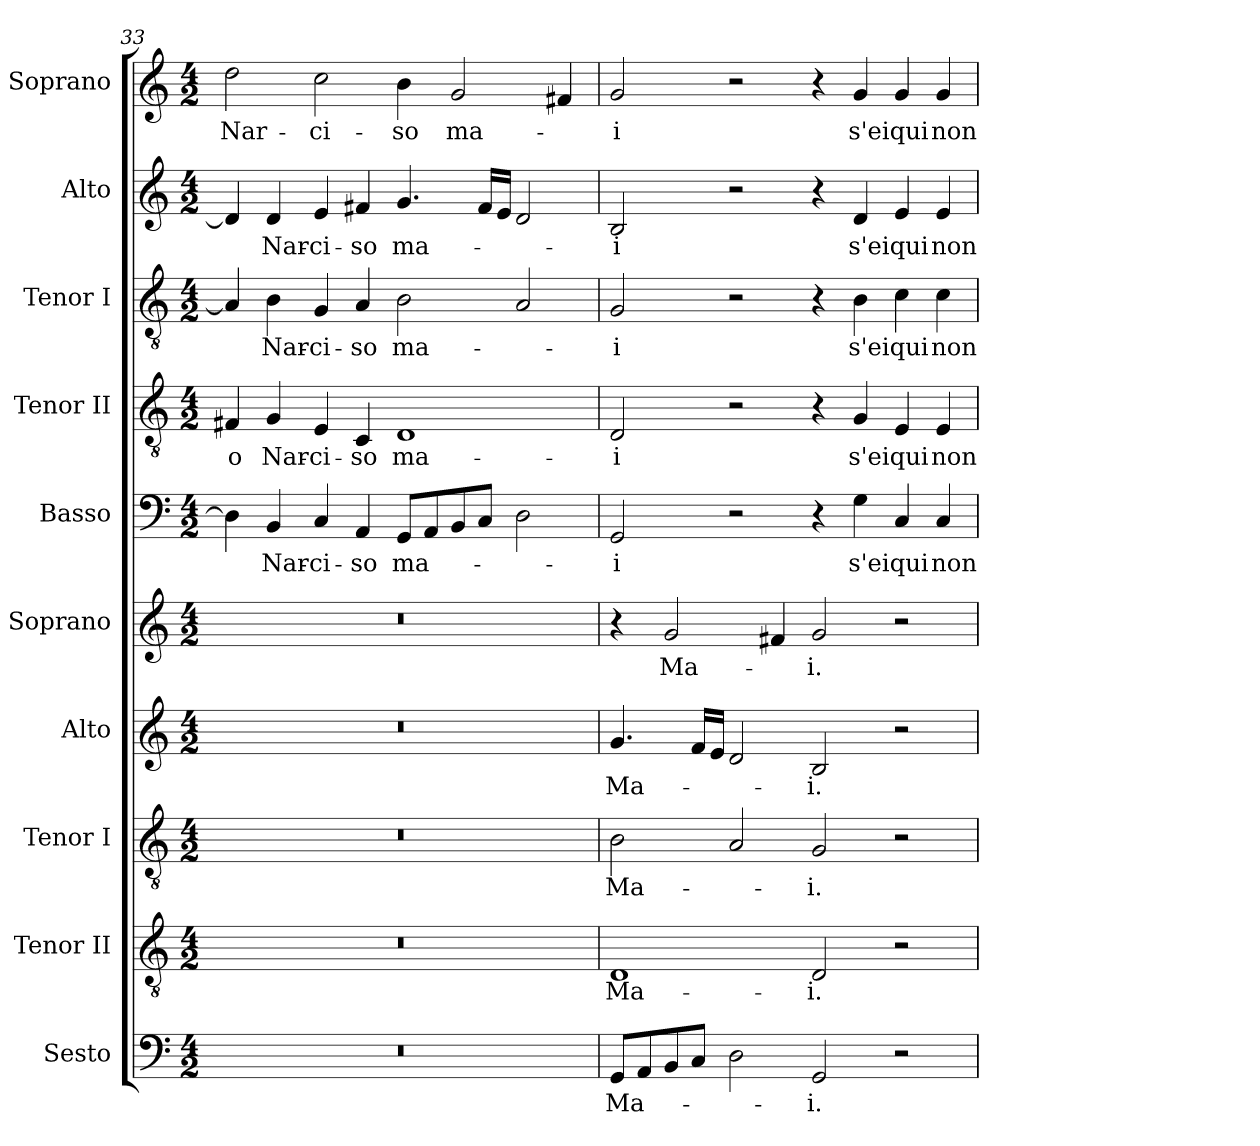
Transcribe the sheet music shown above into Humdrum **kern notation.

**kern	**text	**kern	**text	**kern	**text	**kern	**text	**kern	**text	**kern	**text	**kern	**text	**kern	**text	**kern	**text	**kern	**text
*part10	*part10	*part9	*part9	*part8	*part8	*part7	*part7	*part6	*part6	*part5	*part5	*part4	*part4	*part3	*part3	*part2	*part2	*part1	*part1
*staff10	*staff10	*staff9	*staff9	*staff8	*staff8	*staff7	*staff7	*staff6	*staff6	*staff5	*staff5	*staff4	*staff4	*staff3	*staff3	*staff2	*staff2	*staff1	*staff1
*I"Sesto	*	*I"Tenor II	*	*I"Tenor I	*	*I"Alto	*	*I"Soprano	*	*I"Basso	*	*I"Tenor II	*	*I"Tenor I	*	*I"Alto	*	*I"Soprano	*
*	*	*I'T.	*	*I'T.	*	*I'A.	*	*I'Sop.	*	*	*	*I'T.	*	*I'T.	*	*I'A.	*	*I'Sop.	*
*clefF4	*	*clefGv2	*	*clefGv2	*	*clefG2	*	*clefG2	*	*clefF4	*	*clefGv2	*	*clefGv2	*	*clefG2	*	*clefG2	*
*	*	*ITrd7c12	*	*ITrd7c12	*	*	*	*	*	*	*	*ITrd7c12	*	*ITrd7c12	*	*	*	*	*
*k[]	*	*k[]	*	*k[]	*	*k[]	*	*k[]	*	*k[]	*	*k[]	*	*k[]	*	*k[]	*	*k[]	*
*C:	*	*C:	*	*C:	*	*C:	*	*C:	*	*C:	*	*C:	*	*C:	*	*C:	*	*C:	*
*M4/2	*	*M4/2	*	*M4/2	*	*M4/2	*	*M4/2	*	*M4/2	*	*M4/2	*	*M4/2	*	*M4/2	*	*M4/2	*
=33	=33	=33	=33	=33	=33	=33	=33	=33	=33	=33	=33	=33	=33	=33	=33	=33	=33	=33	=33
!LO:N:vis=1	!	!LO:N:vis=1	!	!LO:N:vis=1	!	!LO:N:vis=1	!	!LO:N:vis=1	!	!	!	!	!	!	!	!	!	!	!
!	!	!	!	!	!	!	!	!	!	!	!	!	!LO:LY:b:color=#000000	!	!	!	!	!	!
!	!	!	!	!	!	!	!	!	!	!	!	!	!	!	!	!	!	!	!LO:LY:b:color=#000000
0r	.	0r	.	0r	.	0r	.	0r	.	4Di\]	.	4FF#Xi/	-o	4AAi/]	.	4di/]	.	2ddi\	Nar-
!	!	!	!	!	!	!	!	!	!	!	!LO:LY:b:color=#000000	!	!	!	!	!	!	!	!
!	!	!	!	!	!	!	!	!	!	!	!	!	!LO:LY:b:color=#000000	!	!	!	!	!	!
!	!	!	!	!	!	!	!	!	!	!	!	!	!	!	!LO:LY:b:color=#000000	!	!	!	!
!	!	!	!	!	!	!	!	!	!	!	!	!	!	!	!	!	!LO:LY:b:color=#000000	!	!
.	.	.	.	.	.	.	.	.	.	4BBi/	Nar-	4GGi/	Nar-	4BBi\	Nar-	4di/	Nar-	.	.
!	!	!	!	!	!	!	!	!	!	!	!LO:LY:b:color=#000000	!	!	!	!	!	!	!	!
!	!	!	!	!	!	!	!	!	!	!	!	!	!LO:LY:b:color=#000000	!	!	!	!	!	!
!	!	!	!	!	!	!	!	!	!	!	!	!	!	!	!LO:LY:b:color=#000000	!	!	!	!
!	!	!	!	!	!	!	!	!	!	!	!	!	!	!	!	!	!LO:LY:b:color=#000000	!	!
!	!	!	!	!	!	!	!	!	!	!	!	!	!	!	!	!	!	!	!LO:LY:b:color=#000000
.	.	.	.	.	.	.	.	.	.	4Ci/	-ci-	4EEi/	-ci-	4GGi/	-ci-	4ei/	-ci-	2cci\	-ci-
!	!	!	!	!	!	!	!	!	!	!	!LO:LY:b:color=#000000	!	!	!	!	!	!	!	!
!	!	!	!	!	!	!	!	!	!	!	!	!	!LO:LY:b:color=#000000	!	!	!	!	!	!
!	!	!	!	!	!	!	!	!	!	!	!	!	!	!	!LO:LY:b:color=#000000	!	!	!	!
!	!	!	!	!	!	!	!	!	!	!	!	!	!	!	!	!	!LO:LY:b:color=#000000	!	!
.	.	.	.	.	.	.	.	.	.	4AAi/	-so	4CCi/	-so	4AAi/	-so	4f#Xi/	-so	.	.
!	!	!	!	!	!	!	!	!	!	!	!LO:LY:b:color=#000000	!	!	!	!	!	!	!	!
!	!	!	!	!	!	!	!	!	!	!	!	!	!LO:LY:b:color=#000000	!	!	!	!	!	!
!	!	!	!	!	!	!	!	!	!	!	!	!	!	!	!LO:LY:b:color=#000000	!	!	!	!
!	!	!	!	!	!	!	!	!	!	!	!	!	!	!	!	!	!LO:LY:b:color=#000000	!	!
!	!	!	!	!	!	!	!	!	!	!	!	!	!	!	!	!	!	!	!LO:LY:b:color=#000000
.	.	.	.	.	.	.	.	.	.	8GGi/L	ma-	1DDi	ma-	2BBi\	ma-	4.gi/	ma-	4bi\	-so
.	.	.	.	.	.	.	.	.	.	8AAi/	.	.	.	.	.	.	.	.	.
!	!	!	!	!	!	!	!	!	!	!	!	!	!	!	!	!	!	!	!LO:LY:b:color=#000000
.	.	.	.	.	.	.	.	.	.	8BBi/	.	.	.	.	.	.	.	2gi/	ma-
.	.	.	.	.	.	.	.	.	.	8Ci/J	.	.	.	.	.	16f#i/LL	.	.	.
.	.	.	.	.	.	.	.	.	.	.	.	.	.	.	.	16ei/JJ	.	.	.
.	.	.	.	.	.	.	.	.	.	2Di\	.	.	.	2AAi/	.	2di/	.	.	.
.	.	.	.	.	.	.	.	.	.	.	.	.	.	.	.	.	.	4f#Xi/	.
=34	=34	=34	=34	=34	=34	=34	=34	=34	=34	=34	=34	=34	=34	=34	=34	=34	=34	=34	=34
!	!LO:LY:b:color=#000000	!	!	!	!	!	!	!	!	!	!	!	!	!	!	!	!	!	!
!	!	!	!LO:LY:b:color=#000000	!	!	!	!	!	!	!	!	!	!	!	!	!	!	!	!
!	!	!	!	!	!LO:LY:b:color=#000000	!	!	!	!	!	!	!	!	!	!	!	!	!	!
!	!	!	!	!	!	!	!LO:LY:b:color=#000000	!	!	!	!	!	!	!	!	!	!	!	!
!	!	!	!	!	!	!	!	!	!	!	!LO:LY:b:color=#000000	!	!	!	!	!	!	!	!
!	!	!	!	!	!	!	!	!	!	!	!	!	!LO:LY:b:color=#000000	!	!	!	!	!	!
!	!	!	!	!	!	!	!	!	!	!	!	!	!	!	!LO:LY:b:color=#000000	!	!	!	!
!	!	!	!	!	!	!	!	!	!	!	!	!	!	!	!	!	!LO:LY:b:color=#000000	!	!
!	!	!	!	!	!	!	!	!	!	!	!	!	!	!	!	!	!	!	!LO:LY:b:color=#000000
8GGi/L	Ma-	1DDi	Ma-	2BBi\	Ma-	4.gi/	Ma-	4r	.	2GGi/	-i	2DDi/	-i	2GGi/	-i	2Bi/	-i	2gi/	-i
8AAi/	.	.	.	.	.	.	.	.	.	.	.	.	.	.	.	.	.	.	.
!	!	!	!	!	!	!	!	!	!LO:LY:b:color=#000000	!	!	!	!	!	!	!	!	!	!
8BBi/	.	.	.	.	.	.	.	2gi/	Ma-	.	.	.	.	.	.	.	.	.	.
8Ci/J	.	.	.	.	.	16fi/LL	.	.	.	.	.	.	.	.	.	.	.	.	.
.	.	.	.	.	.	16ei/JJ	.	.	.	.	.	.	.	.	.	.	.	.	.
2Di\	.	.	.	2AAi/	.	2di/	.	.	.	2r	.	2r	.	2r	.	2r	.	2r	.
.	.	.	.	.	.	.	.	4f#Xi/	.	.	.	.	.	.	.	.	.	.	.
!	!LO:LY:b:color=#000000	!	!	!	!	!	!	!	!	!	!	!	!	!	!	!	!	!	!
!	!	!	!LO:LY:b:color=#000000	!	!	!	!	!	!	!	!	!	!	!	!	!	!	!	!
!	!	!	!	!	!LO:LY:b:color=#000000	!	!	!	!	!	!	!	!	!	!	!	!	!	!
!	!	!	!	!	!	!	!LO:LY:b:color=#000000	!	!	!	!	!	!	!	!	!	!	!	!
!	!	!	!	!	!	!	!	!	!LO:LY:b:color=#000000	!	!	!	!	!	!	!	!	!	!
2GGi/	-i.	2DDi/	-i.	2GGi/	-i.	2Bi/	-i.	2gi/	-i.	4r	.	4r	.	4r	.	4r	.	4r	.
!	!	!	!	!	!	!	!	!	!	!	!LO:LY:b:color=#000000	!	!	!	!	!	!	!	!
!	!	!	!	!	!	!	!	!	!	!	!	!	!LO:LY:b:color=#000000	!	!	!	!	!	!
!	!	!	!	!	!	!	!	!	!	!	!	!	!	!	!LO:LY:b:color=#000000	!	!	!	!
!	!	!	!	!	!	!	!	!	!	!	!	!	!	!	!	!	!LO:LY:b:color=#000000	!	!
!	!	!	!	!	!	!	!	!	!	!	!	!	!	!	!	!	!	!	!LO:LY:b:color=#000000
.	.	.	.	.	.	.	.	.	.	4Gi\	s'ei	4GGi/	s'ei	4BBi\	s'ei	4di/	s'ei	4gi/	s'ei
!	!	!	!	!	!	!	!	!	!	!	!LO:LY:b:color=#000000	!	!	!	!	!	!	!	!
!	!	!	!	!	!	!	!	!	!	!	!	!	!LO:LY:b:color=#000000	!	!	!	!	!	!
!	!	!	!	!	!	!	!	!	!	!	!	!	!	!	!LO:LY:b:color=#000000	!	!	!	!
!	!	!	!	!	!	!	!	!	!	!	!	!	!	!	!	!	!LO:LY:b:color=#000000	!	!
!	!	!	!	!	!	!	!	!	!	!	!	!	!	!	!	!	!	!	!LO:LY:b:color=#000000
2r	.	2r	.	2r	.	2r	.	2r	.	4Ci/	qui	4EEi/	qui	4Ci\	qui	4ei/	qui	4gi/	qui
!	!	!	!	!	!	!	!	!	!	!	!LO:LY:b:color=#000000	!	!	!	!	!	!	!	!
!	!	!	!	!	!	!	!	!	!	!	!	!	!LO:LY:b:color=#000000	!	!	!	!	!	!
!	!	!	!	!	!	!	!	!	!	!	!	!	!	!	!LO:LY:b:color=#000000	!	!	!	!
!	!	!	!	!	!	!	!	!	!	!	!	!	!	!	!	!	!LO:LY:b:color=#000000	!	!
!	!	!	!	!	!	!	!	!	!	!	!	!	!	!	!	!	!	!	!LO:LY:b:color=#000000
.	.	.	.	.	.	.	.	.	.	4Ci/	non	4EEi/	non	4Ci\	non	4ei/	non	4gi/	non
=	=	=	=	=	=	=	=	=	=	=	=	=	=	=	=	=	=	=	=
*-	*-	*-	*-	*-	*-	*-	*-	*-	*-	*-	*-	*-	*-	*-	*-	*-	*-	*-	*-
